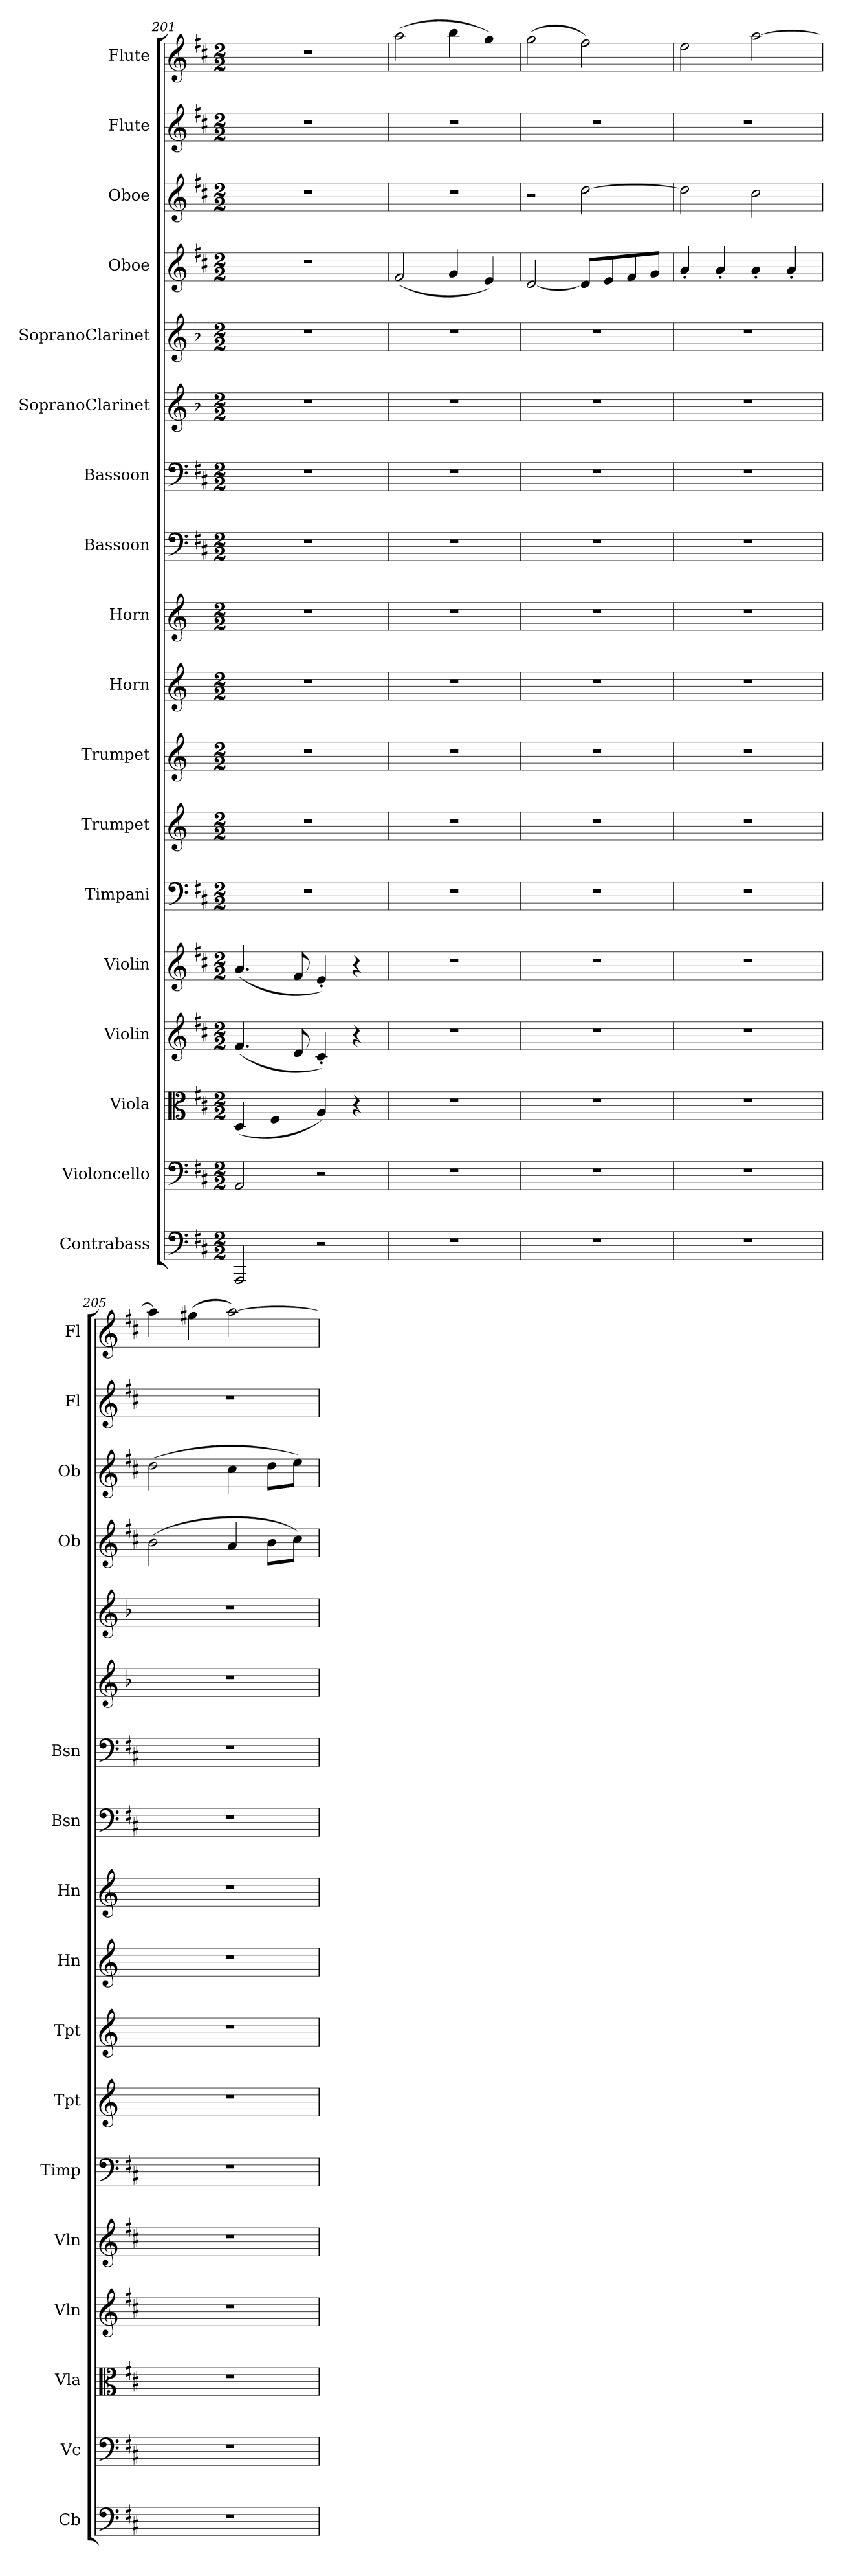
**kern	**kern	**kern	**kern	**kern	**kern	**kern	**kern	**kern	**kern	**kern	**kern	**kern	**kern	**kern	**kern	**kern	**kern
*part18	*part17	*part16	*part15	*part14	*part13	*part12	*part11	*part10	*part9	*part8	*part7	*part6	*part5	*part4	*part3	*part2	*part1
*staff18	*staff17	*staff16	*staff15	*staff14	*staff13	*staff12	*staff11	*staff10	*staff9	*staff8	*staff7	*staff6	*staff5	*staff4	*staff3	*staff2	*staff1
*I"Contrabass	*I"Violoncello	*I"Viola	*I"Violin	*I"Violin	*I"Timpani	*I"Trumpet	*I"Trumpet	*I"Horn	*I"Horn	*I"Bassoon	*I"Bassoon	*I"SopranoClarinet	*I"SopranoClarinet	*I"Oboe	*I"Oboe	*I"Flute	*I"Flute
*I'Cb	*I'Vc	*I'Vla	*I'Vln	*I'Vln	*I'Timp	*I'Tpt	*I'Tpt	*I'Hn	*I'Hn	*I'Bsn	*I'Bsn	*	*	*I'Ob	*I'Ob	*I'Fl	*I'Fl
*clefF4	*clefF4	*clefC3	*clefG2	*clefG2	*clefF4	*clefG2	*clefG2	*clefG2	*clefG2	*clefF4	*clefF4	*clefG2	*clefG2	*clefG2	*clefG2	*clefG2	*clefG2
*k[f#c#]	*k[f#c#]	*k[f#c#]	*k[f#c#]	*k[f#c#]	*k[f#c#]	*k[]	*k[]	*k[]	*k[]	*k[f#c#]	*k[f#c#]	*k[b-]	*k[b-]	*k[f#c#]	*k[f#c#]	*k[f#c#]	*k[f#c#]
*M2/2	*M2/2	*M2/2	*M2/2	*M2/2	*M2/2	*M2/2	*M2/2	*M2/2	*M2/2	*M2/2	*M2/2	*M2/2	*M2/2	*M2/2	*M2/2	*M2/2	*M2/2
=201	=201	=201	=201	=201	=201	=201	=201	=201	=201	=201	=201	=201	=201	=201	=201	=201	=201
2AAA/	2AA/	(4D/	(4.f#/	(4.a/	1r	1r	1r	1r	1r	1r	1r	1r	1r	1r	1r	1r	1r
.	.	4F#/	.	.	.	.	.	.	.	.	.	.	.	.	.	.	.
.	.	.	8d/	8f#/	.	.	.	.	.	.	.	.	.	.	.	.	.
2r	2r	4A/)	4c#'/)	4e'/)	.	.	.	.	.	.	.	.	.	.	.	.	.
.	.	4r	4r	4r	.	.	.	.	.	.	.	.	.	.	.	.	.
=202	=202	=202	=202	=202	=202	=202	=202	=202	=202	=202	=202	=202	=202	=202	=202	=202	=202
1r	1r	1r	1r	1r	1r	1r	1r	1r	1r	1r	1r	1r	1r	(2f#/	1r	1r	(2aa\
.	.	.	.	.	.	.	.	.	.	.	.	.	.	4g/	.	.	4bb\
.	.	.	.	.	.	.	.	.	.	.	.	.	.	4e/)	.	.	4gg\)
=203	=203	=203	=203	=203	=203	=203	=203	=203	=203	=203	=203	=203	=203	=203	=203	=203	=203
1r	1r	1r	1r	1r	1r	1r	1r	1r	1r	1r	1r	1r	1r	[2d/	2r	1r	(2gg\
.	.	.	.	.	.	.	.	.	.	.	.	.	.	8d/L]	[2dd\	.	2ff#\)
.	.	.	.	.	.	.	.	.	.	.	.	.	.	8e/	.	.	.
.	.	.	.	.	.	.	.	.	.	.	.	.	.	8f#/	.	.	.
.	.	.	.	.	.	.	.	.	.	.	.	.	.	8g/J	.	.	.
=204	=204	=204	=204	=204	=204	=204	=204	=204	=204	=204	=204	=204	=204	=204	=204	=204	=204
1r	1r	1r	1r	1r	1r	1r	1r	1r	1r	1r	1r	1r	1r	4a'/	2dd\]	1r	2ee\
.	.	.	.	.	.	.	.	.	.	.	.	.	.	4a'/	.	.	.
.	.	.	.	.	.	.	.	.	.	.	.	.	.	4a'/	2cc#\	.	[2aa\
.	.	.	.	.	.	.	.	.	.	.	.	.	.	4a'/	.	.	.
=205	=205	=205	=205	=205	=205	=205	=205	=205	=205	=205	=205	=205	=205	=205	=205	=205	=205
1r	1r	1r	1r	1r	1r	1r	1r	1r	1r	1r	1r	1r	1r	(2b\	(2dd\	1r	4aa\]
.	.	.	.	.	.	.	.	.	.	.	.	.	.	.	.	.	(4gg#X\
.	.	.	.	.	.	.	.	.	.	.	.	.	.	4a/	4cc#\	.	[2aa\)
.	.	.	.	.	.	.	.	.	.	.	.	.	.	8b\L	8dd\L	.	.
.	.	.	.	.	.	.	.	.	.	.	.	.	.	8cc#\J)	8ee\J)	.	.
=	=	=	=	=	=	=	=	=	=	=	=	=	=	=	=	=	=
*-	*-	*-	*-	*-	*-	*-	*-	*-	*-	*-	*-	*-	*-	*-	*-	*-	*-
